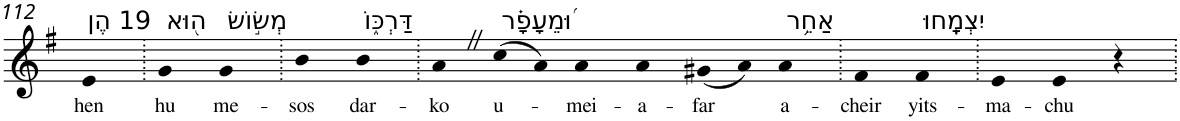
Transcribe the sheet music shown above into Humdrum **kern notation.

**kern	**text
*part1	*part1
*staff1	*staff1
*I"Piano	*
*I'Pno	*
!!LO:PB:g=z
*clefG2	*
*k[f#]	*
*G:	*
=112	=112
!LO:TX:a:t=19 הֶן	!
!	!LO:LY:b
4e	hen
=113.	=113.
!LO:TX:a:t=ה֭וּא	!
!	!LO:LY:b
4g	hu
!LO:TX:a:t=מְשׂ֣וֹשׂ	!
!	!LO:LY:b
4g	me-
=114.	=114.
!	!LO:LY:b
4b	-sos
!LO:TX:a:t=דַּרְכּ֑וֹ	!
!	!LO:LY:b
4b	dar-
=115.	=115.
!	!LO:LY:b
4aZ	-ko
!LO:TX:a:t=וּ֝מֵעָפָ֗ר	!
!	!LO:LY:b
(8cc	u-
8a)	.
!	!LO:LY:b
4a	-mei-
!	!LO:LY:b
4a	-a-
!	!LO:LY:b
(8g#X	-far
8a)	.
!LO:TX:a:t=אַחֵ֥ר	!
!	!LO:LY:b
4a	a-
=116.	=116.
!	!LO:LY:b
4f#	-cheir
!LO:TX:a:t=יִצְמָֽחוּ	!
!	!LO:LY:b
4f#	yits-
=117.	=117.
!	!LO:LY:b
4e	-ma-
!	!LO:LY:b
4e	-chu
4r	.
=.	=.
*-	*-
